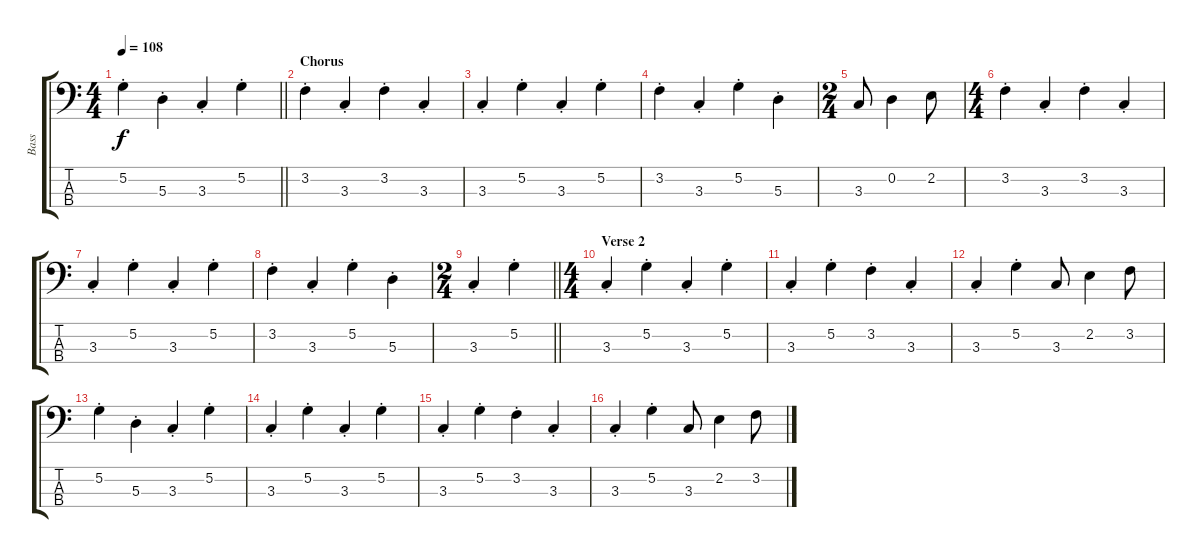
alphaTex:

\track ("Bass" "Bass") {instrument electricbassfinger}
\staff {score tabs}
\tuning (G2 D2 A1 E1) {hide}
\ts (4 4)
\tempo 108
\clef f4
\barLineRight lightlight
\ks c
5.2{st}.4{dy f} 5.3{st}.4 3.3{st}.4 5.2{st}.4 |
\section ("" "Chorus")
3.2{st}.4 3.3{st}.4 3.2{st}.4 3.3{st}.4 |
3.3{st}.4 5.2{st}.4 3.3{st}.4 5.2{st}.4 |
3.2{st}.4 3.3{st}.4 5.2{st}.4 5.3{st}.4 |
\ts (2 4)
3.3.8 0.2.4 2.2.8 |
\ts (4 4)
3.2{st}.4 3.3{st}.4 3.2{st}.4 3.3{st}.4 |
3.3{st}.4 5.2{st}.4 3.3{st}.4 5.2{st}.4 |
3.2{st}.4 3.3{st}.4 5.2{st}.4 5.3{st}.4 |
\ts (2 4)
\barLineRight lightlight
3.3{st}.4 5.2{st}.4 |
\ts (4 4)
\section ("" "Verse 2")
3.3{st}.4 5.2{st}.4 3.3{st}.4 5.2{st}.4 |
3.3{st}.4 5.2{st}.4 3.2{st}.4 3.3{st}.4 |
3.3{st}.4 5.2{st}.4 3.3.8 2.2.4 3.2.8 |
5.2{st}.4 5.3{st}.4 3.3{st}.4 5.2{st}.4 |
3.3{st}.4 5.2{st}.4 3.3{st}.4 5.2{st}.4 |
3.3{st}.4 5.2{st}.4 3.2{st}.4 3.3{st}.4 |
3.3{st}.4 5.2{st}.4 3.3.8 2.2.4 3.2.8
